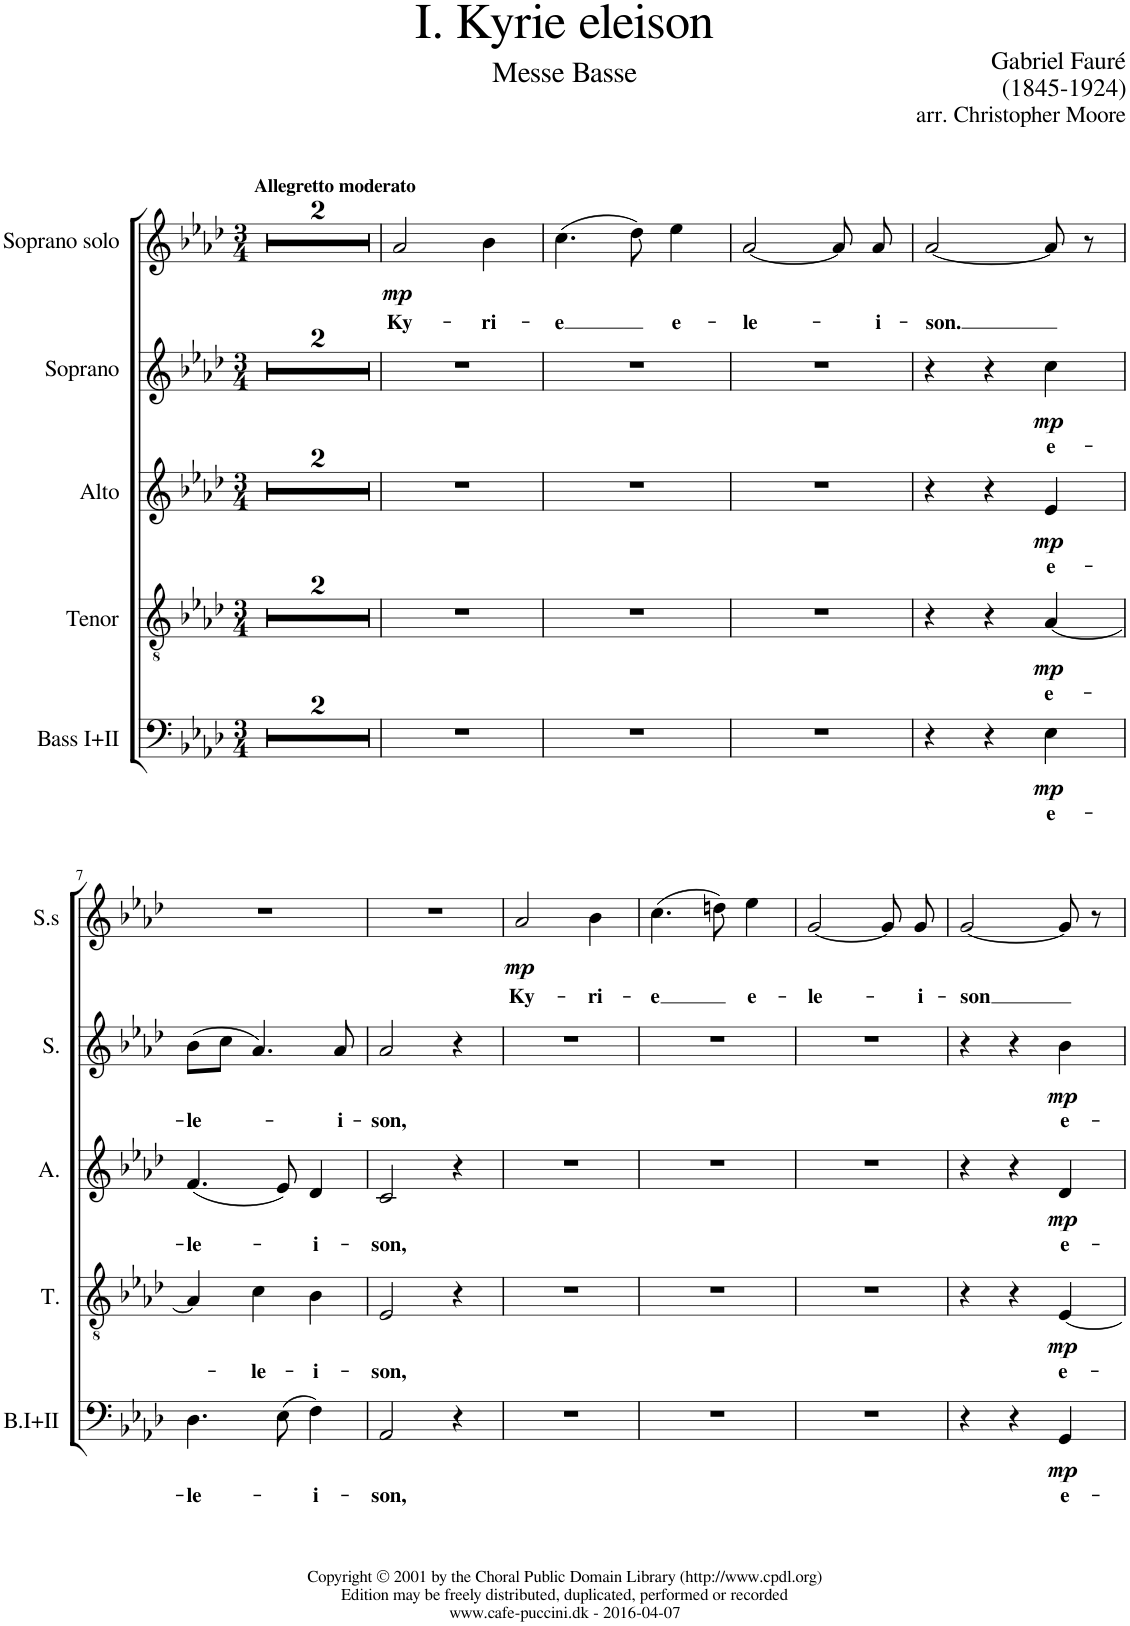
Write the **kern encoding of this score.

**kern	**text	**dynam	**kern	**text	**dynam	**kern	**text	**dynam	**kern	**text	**dynam	**kern	**text	**dynam
*part5	*part5	*part5	*part4	*part4	*part4	*part3	*part3	*part3	*part2	*part2	*part2	*part1	*part1	*part1
*staff5	*staff5	*staff5	*staff4	*staff4	*staff4	*staff3	*staff3	*staff3	*staff2	*staff2	*staff2	*staff1	*staff1	*staff1
*I"Bass I+II	*	*	*I"Tenor	*	*	*I"Alto	*	*	*I"Soprano	*	*	*I"Soprano solo	*	*
*I'B.I+II	*	*	*I'T.	*	*	*I'A.	*	*	*I'S.	*	*	*I'S.s	*	*
*clefF4	*	*	*clefGv2	*	*	*clefG2	*	*	*clefG2	*	*	*clefG2	*	*
*k[b-e-a-d-]	*	*	*k[b-e-a-d-]	*	*	*k[b-e-a-d-]	*	*	*k[b-e-a-d-]	*	*	*k[b-e-a-d-]	*	*
*M3/4	*	*	*M3/4	*	*	*M3/4	*	*	*M3/4	*	*	*M3/4	*	*
=1	=1	=1	=1	=1	=1	=1	=1	=1	=1	=1	=1	=1	=1	=1
!	!	!	!	!	!	!	!	!	!	!	!	!LO:TX:a:B:t=Allegretto moderato	!	!
2.r	.	.	2.r	.	.	2.r	.	.	2.r	.	.	2.r	.	.
=2	=2	=2	=2	=2	=2	=2	=2	=2	=2	=2	=2	=2	=2	=2
2.r	.	.	2.r	.	.	2.r	.	.	2.r	.	.	2.r	.	.
=3	=3	=3	=3	=3	=3	=3	=3	=3	=3	=3	=3	=3	=3	=3
!	!	!	!	!	!	!	!	!	!	!	!	!	!LO:LY:b	!LO:DY:b
2.r	.	.	2.r	.	.	2.r	.	.	2.r	.	.	2a-/	Ky-	mp
!	!	!	!	!	!	!	!	!	!	!	!	!	!LO:LY:b	!
.	.	.	.	.	.	.	.	.	.	.	.	4b-\	-ri-	.
=4	=4	=4	=4	=4	=4	=4	=4	=4	=4	=4	=4	=4	=4	=4
!	!	!	!	!	!	!	!	!	!	!	!	!	!LO:LY:b	!
2.r	.	.	2.r	.	.	2.r	.	.	2.r	.	.	(4.cc\	-e	.
.	.	.	.	.	.	.	.	.	.	.	.	8dd-\)	.	.
!	!	!	!	!	!	!	!	!	!	!	!	!	!LO:LY:b	!
.	.	.	.	.	.	.	.	.	.	.	.	4ee-\	e-	.
=5	=5	=5	=5	=5	=5	=5	=5	=5	=5	=5	=5	=5	=5	=5
!	!	!	!	!	!	!	!	!	!	!	!	!	!LO:LY:b	!
2.r	.	.	2.r	.	.	2.r	.	.	2.r	.	.	[2a-/	-le-	.
.	.	.	.	.	.	.	.	.	.	.	.	8a-/L]	.	.
!	!	!	!	!	!	!	!	!	!	!	!	!	!LO:LY:b	!
.	.	.	.	.	.	.	.	.	.	.	.	8a-/J	-i-	.
=6	=6	=6	=6	=6	=6	=6	=6	=6	=6	=6	=6	=6	=6	=6
!	!	!	!	!	!	!	!	!	!	!	!	!	!LO:LY:b	!
4r	.	.	4r	.	.	4r	.	.	4r	.	.	[2a-/	-son.	.
4r	.	.	4r	.	.	4r	.	.	4r	.	.	.	.	.
!	!LO:LY:b	!LO:DY:b	!	!LO:LY:b	!LO:DY:b	!	!LO:LY:b	!LO:DY:b	!	!LO:LY:b	!LO:DY:b	!	!	!
4E-\	e-	mp	[4A-/	e-	mp	4e-/	e-	mp	4cc\	e-	mp	8a-/]	.	.
.	.	.	.	.	.	.	.	.	.	.	.	8r	.	.
!!LO:LB:g=z
=7	=7	=7	=7	=7	=7	=7	=7	=7	=7	=7	=7	=7	=7	=7
!	!LO:LY:b	!	!	!	!	!	!LO:LY:b	!	!	!LO:LY:b	!	!	!	!
4.D-\	-le-	.	4A-/]	.	.	(4.f/	-le-	.	(8b-\L	-le-	.	2.r	.	.
.	.	.	.	.	.	.	.	.	8cc\J	.	.	.	.	.
!	!	!	!	!LO:LY:b	!	!	!	!	!	!	!	!	!	!
.	.	.	4c\	-le-	.	.	.	.	4.a-/)	.	.	.	.	.
(8E-\	.	.	.	.	.	8e-/)	.	.	.	.	.	.	.	.
!	!LO:LY:b	!	!	!LO:LY:b	!	!	!LO:LY:b	!	!	!	!	!	!	!
4F\)	-i-	.	4B-\	-i-	.	4d-/	-i-	.	.	.	.	.	.	.
!	!	!	!	!	!	!	!	!	!	!LO:LY:b	!	!	!	!
.	.	.	.	.	.	.	.	.	8a-/	-i-	.	.	.	.
=8	=8	=8	=8	=8	=8	=8	=8	=8	=8	=8	=8	=8	=8	=8
!	!LO:LY:b	!	!	!LO:LY:b	!	!	!LO:LY:b	!	!	!LO:LY:b	!	!	!	!
2AA-/	-son,	.	2E-/	-son,	.	2c/	-son,	.	2a-/	-son,	.	2.r	.	.
4r	.	.	4r	.	.	4r	.	.	4r	.	.	.	.	.
=9	=9	=9	=9	=9	=9	=9	=9	=9	=9	=9	=9	=9	=9	=9
!	!	!	!	!	!	!	!	!	!	!	!	!	!LO:LY:b	!LO:DY:b
2.r	.	.	2.r	.	.	2.r	.	.	2.r	.	.	2a-/	Ky-	mp
!	!	!	!	!	!	!	!	!	!	!	!	!	!LO:LY:b	!
.	.	.	.	.	.	.	.	.	.	.	.	4b-\	-ri-	.
=10	=10	=10	=10	=10	=10	=10	=10	=10	=10	=10	=10	=10	=10	=10
!	!	!	!	!	!	!	!	!	!	!	!	!	!LO:LY:b	!
2.r	.	.	2.r	.	.	2.r	.	.	2.r	.	.	(4.cc\	-e	.
.	.	.	.	.	.	.	.	.	.	.	.	8ddn\)	.	.
!	!	!	!	!	!	!	!	!	!	!	!	!	!LO:LY:b	!
.	.	.	.	.	.	.	.	.	.	.	.	4ee-\	e-	.
=11	=11	=11	=11	=11	=11	=11	=11	=11	=11	=11	=11	=11	=11	=11
!	!	!	!	!	!	!	!	!	!	!	!	!	!LO:LY:b	!
2.r	.	.	2.r	.	.	2.r	.	.	2.r	.	.	[2g/	-le-	.
.	.	.	.	.	.	.	.	.	.	.	.	8g/L]	.	.
!	!	!	!	!	!	!	!	!	!	!	!	!	!LO:LY:b	!
.	.	.	.	.	.	.	.	.	.	.	.	8g/J	-i-	.
=	=	=	=	=	=	=	=	=	=	=	=	=	=	=
*-	*-	*-	*-	*-	*-	*-	*-	*-	*-	*-	*-	*-	*-	*-
